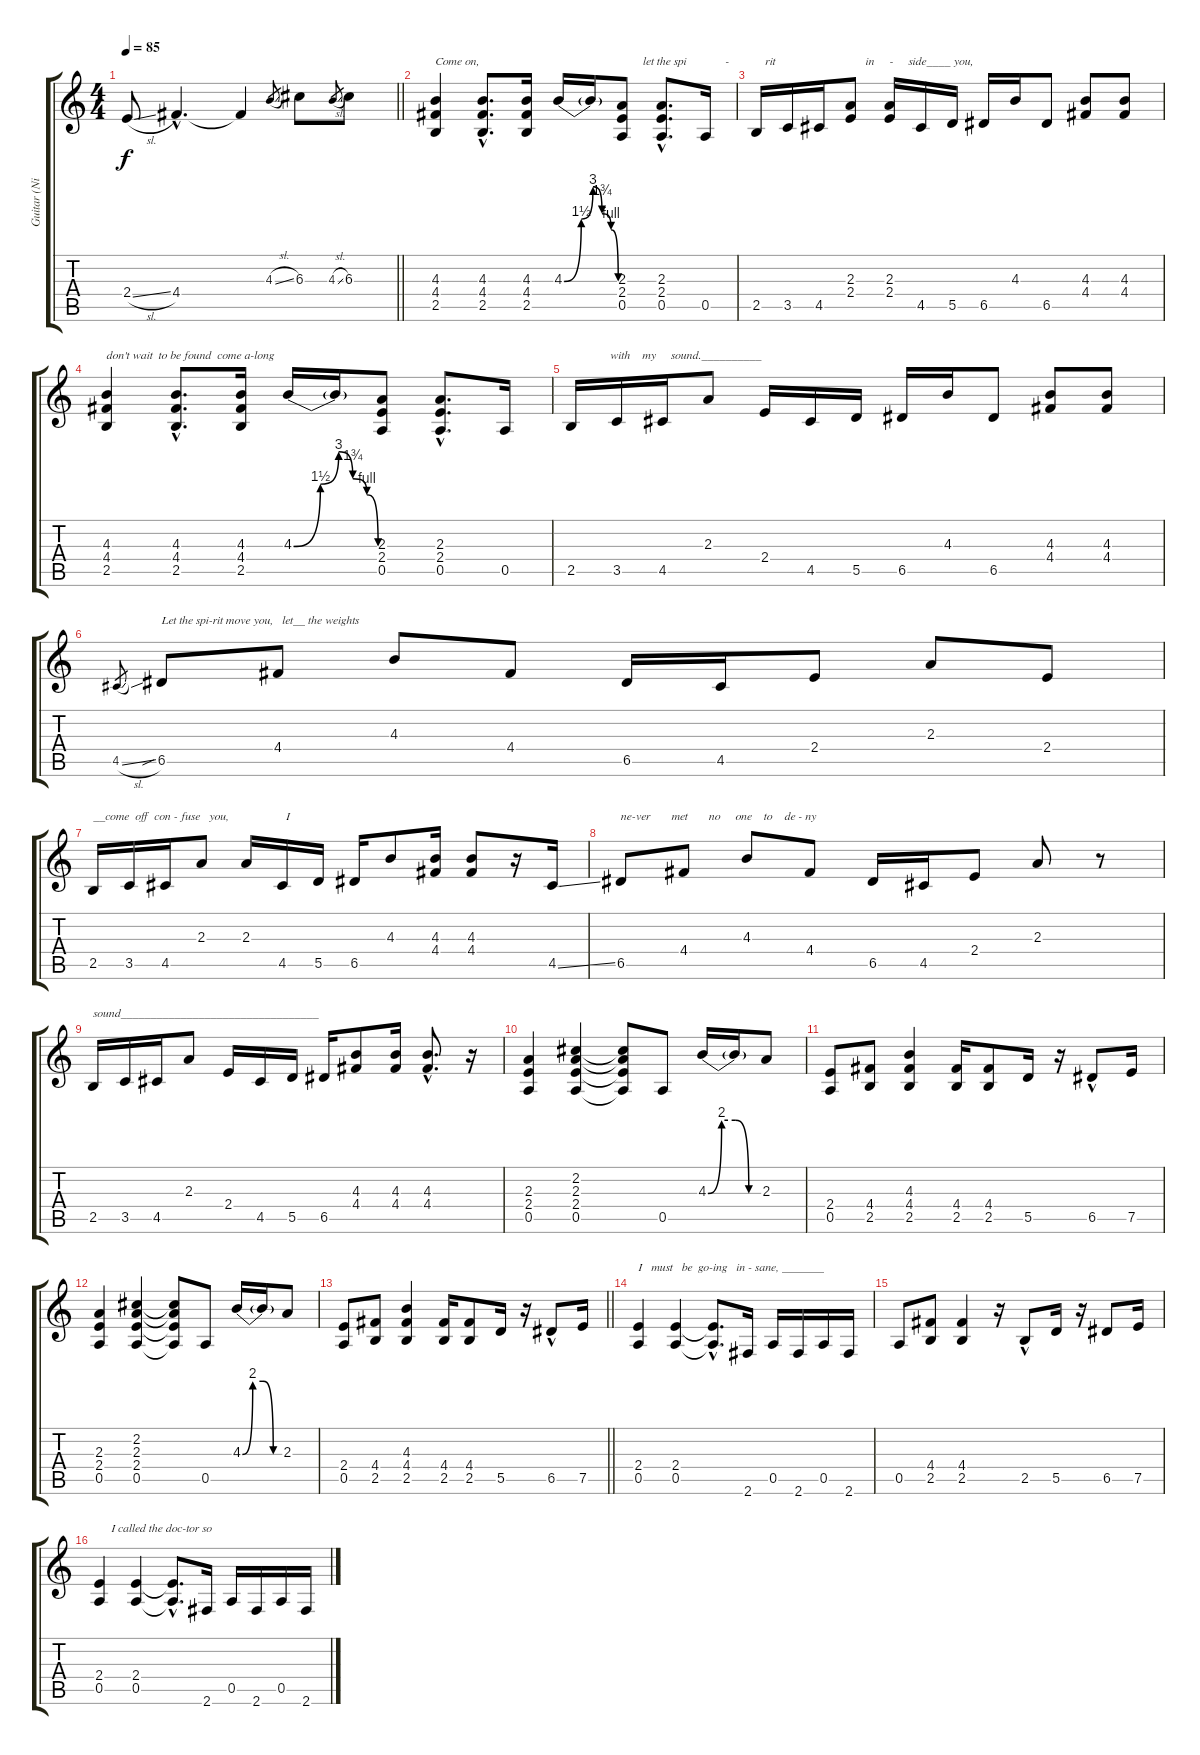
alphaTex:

\track ("Guitar (Nick McCabe)" "Guitar (Ni") {instrument distortionguitar}
\staff {score tabs}
\tuning (E4 B3 G3 D3 A2 E2) {hide}
\ts (4 4)
\tempo 85
\clef g2
\barLineRight lightlight
\ks c
2.4{sl}.8{dy f} 4.4{hac}.4{d} 4.4{t}.4 4.3{sl}.8{gr} 6.3.8 4.3{sl}.8{gr} 6.3.8 |
(4.3 4.4 2.5).4{txt "Come on,                   "} (4.3{hac} 4.4{hac} 2.5{hac}).8{d} (4.3 4.4 2.5).16 4.3{be (custom 0 0 19 6 32 12 42 7 52 4 60 0)}.16 4.3{t}.16 (2.3 2.4 0.5).8{txt "       let the spi             -            rit"} (2.3{hac} 2.4{hac} 0.5{hac}).8{d} 0.5.16 |
2.5.16 3.5.16 4.5.16 (2.3 2.4).8{txt "     in     -     side____ you,        "} (2.3 2.4).16 4.5.16 5.5.16 6.5.16 4.3.16 6.5.8 (4.3 4.4).8 (4.3 4.4).8 |
(4.3 4.4 2.5).4{txt "don't wait  to be found  come a-long"} (4.3{hac} 4.4{hac} 2.5{hac}).8{d} (4.3 4.4 2.5).16 4.3{be (custom 0 0 19 6 32 12 42 7 52 4 60 0)}.16 4.3{t}.16 (2.3 2.4 0.5).8 (2.3{hac} 2.4{hac} 0.5{hac}).8{d} 0.5.16 |
2.5.16{txt "             with    my     sound.__________"} 3.5.16 4.5.16 2.3.8 2.4.16 4.5.16 5.5.16 6.5.16 4.3.16 6.5.8 (4.3 4.4).8 (4.3 4.4).8 |
4.5{sl}.8{gr} 6.5{sib}.8{txt "Let the spi-rit move you,   let__ the weights"} 4.4.8 4.3.8 4.4.8 6.5.16 4.5.16 2.4.8 2.3.8 2.4.8 |
2.5.16{txt "__come  off  con - fuse   you,                   I"} 3.5.16 4.5.16 2.3.8 2.3.16 4.5.16 5.5.16 6.5.16 4.3.8 (4.3 4.4).16 (4.3 4.4).8 r.16 4.5{ss}.16 |
6.5.8{txt "ne-ver       met       no     one    to    de - ny"} 4.4.8 4.3.8 4.4.8 6.5.16 4.5.16 2.4.8 2.3.8 r.8 |
2.5.16{txt "sound_________________________________"} 3.5.16 4.5.16 2.3.8 2.4.16 4.5.16 5.5.16 6.5.16 (4.3 4.4).8 (4.3 4.4).16 (4.3{hac} 4.4{hac}).8{d} r.16 |
(2.3 2.4 0.5).4 (2.2 2.3 2.4 0.5).4 (2.2{t} 2.3{t} 2.4{t} 0.5{t}).8 0.5.8 4.3{be (custom 0 0 15 8 30 8 45 0 60 0)}.16 4.3{t}.16 2.3.8 |
(2.4 0.5).8 (4.4 2.5).8 (4.3 4.4 2.5).4 (4.4 2.5).16 (4.4 2.5).8 5.5.16 r.16 6.5{hac}.8 7.5.16 |
(2.3 2.4 0.5).4 (2.2 2.3 2.4 0.5).4 (2.2{t} 2.3{t} 2.4{t} 0.5{t}).8 0.5.8 4.3{be (custom 0 0 15 8 30 8 45 0 60 0)}.16 4.3{t}.16 2.3.8 |
\barLineRight lightlight
(2.4 0.5).8 (4.4 2.5).8 (4.3 4.4 2.5).4 (4.4 2.5).16 (4.4 2.5).8 5.5.16 r.16 6.5{hac}.8 7.5.16 |
(2.4 0.5).4{txt "I   must   be  go-ing   in - sane, _______"} (2.4 0.5).4 (2.4{hac t} 0.5{hac t}).8{d} 2.6.16 0.5.16 2.6.16 0.5.16 2.6.16 |
0.5.8 (4.4 2.5).8 (4.4 2.5).4 r.16 2.5{hac}.8 5.5.16 r.16 6.5.8 7.5.16 |
(2.4 0.5).4{txt "    I called the doc-tor so"} (2.4 0.5).4 (2.4{hac t} 0.5{hac t}).8{d} 2.6.16 0.5.16 2.6.16 0.5.16 2.6.16
